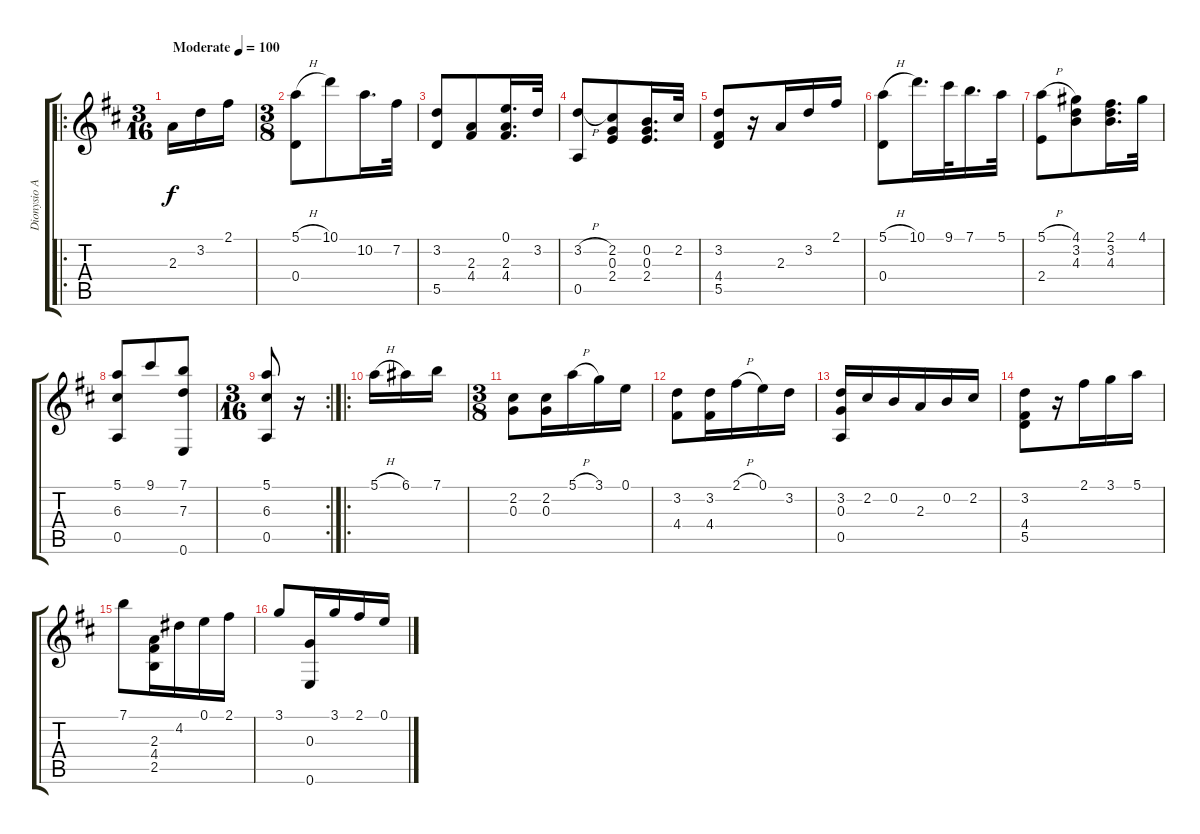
\track ("Dionysio Aguado" "Dionysio A") {instrument acousticguitarnylon}
\staff {score tabs}
\tuning (E4 B3 G3 D3 A2 E2) {hide}
\ro
\ts (3 16)
\tempo (100 "Moderate")
\clef g2
\ks d
2.3.16{dy f instrument acousticguitarnylon} 3.2.16 2.1.16 |
\ts (3 8)
(5.1{h} 0.4).8 10.1.8 10.2.16{d} 7.2.32 |
(3.2 5.5).8 (2.3 4.4).8 (0.1 2.3 4.4).16{d} 3.2.32 |
(3.2{h} 0.5).8 (2.2 0.3 2.4).8 (0.2 0.3 2.4).16{d} 2.2.32 |
(3.2 4.4 5.5).8 r.16 2.3.16 3.2.16 2.1.16 |
(5.1{h} 0.4).8 10.1.16{d} 9.1.32 7.1.16{d} 5.1.32 |
(5.1{h} 2.4).8 (4.1 3.2 4.3).8 (2.1 3.2 4.3).16{d} 4.1.32 |
(5.1 6.3 0.5).8 9.1.8 (7.1 7.3 0.6).8 |
\rc 2
\ts (3 16)
(5.1 6.3 0.5).8 r.16 |
\ro
5.1{h}.16 6.1.16 7.1.16 |
\ts (3 8)
(2.2 0.3).8 (2.2 0.3).16 5.1{h}.16 3.1.16 0.1.16 |
(3.2 4.4).8 (3.2 4.4).16 2.1{h}.16 0.1.16 3.2.16 |
(3.2 0.3 0.5).16 2.2.16 0.2.16 2.3.16 0.2.16 2.2.16 |
(3.2 4.4 5.5).8 r.16 2.1.16 3.1.16 5.1.16 |
7.1.8 (2.3 4.4 2.5).16 4.2.16 0.1.16 2.1.16 |
3.1.8 (0.3 0.6).16 3.1.16 2.1.16 0.1.16
